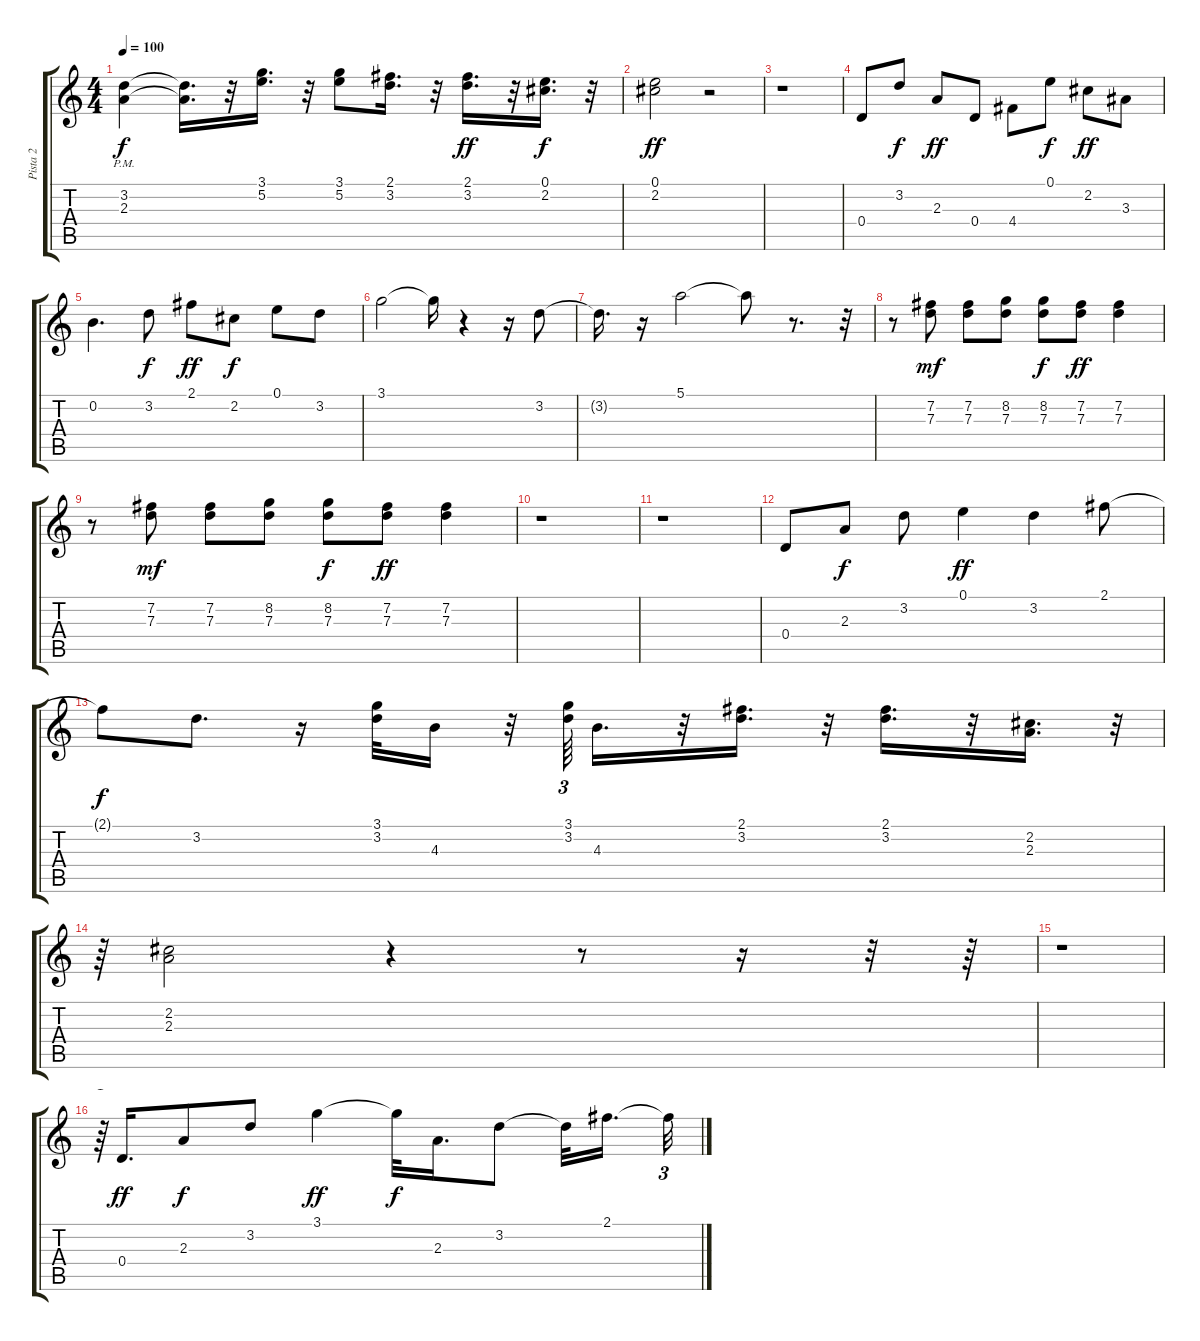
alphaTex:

\track ("Pista 2" "Pista 2") {instrument acousticguitarsteel}
\staff {score tabs}
\tuning (E4 B3 G3 D3 A2 E2) {hide}
\ts (4 4)
\tempo 100
\clef g2
\ks c
(3.2{pm} 2.3{pm}).4{dy f} (3.2{t} 2.3{t}).16{d} r.32 (3.1 5.2).16{d} r.32 (3.1 5.2).8 (2.1 3.2).16{d} r.32 (2.1 3.2).16{d dy ff} r.32 (0.1 2.2).16{d dy f} r.32 |
(0.1 2.2).2{dy ff} r.2 |
r.1 |
0.4.8 3.2.8{dy f} 2.3.8{dy ff} 0.4.8 4.4.8 0.1.8{dy f} 2.2.8{dy ff} 3.3.8 |
0.2.4{d} 3.2.8{dy f} 2.1.8{dy ff} 2.2.8{dy f} 0.1.8 3.2.8 |
3.1.2 3.1{t}.16 r.4 r.16 3.2.8 |
3.2{t}.16{d} r.16 5.1.2 5.1{t}.8 r.8{d} r.32 |
r.8 (7.2 7.3).8{dy mf} (7.2 7.3).8 (8.2 7.3).8 (8.2 7.3).8{dy f} (7.2 7.3).8{dy ff} (7.2 7.3).4 |
r.8 (7.2 7.3).8{dy mf} (7.2 7.3).8 (8.2 7.3).8 (8.2 7.3).8{dy f} (7.2 7.3).8{dy ff} (7.2 7.3).4 |
r.1 |
r.1 |
0.4.8 2.3.8{dy f} 3.2.8 0.1.4{dy ff} 3.2.4 2.1.8 |
2.1{t}.8{dy f} 3.2.8{d} r.16 (3.1 3.2).32 4.3.16 r.32 (3.1 3.2).64{tu (3 2)} 4.3.16{d} r.32 (2.1 3.2).16{d} r.32 (2.1 3.2).16{d} r.32 (2.2 2.3).16{d} r.32{tu (3 2)} |
r.64 (2.2 2.3).2 r.4 r.8 r.16 r.32 r.64 |
r.1 |
r.64{tu (3 2)} 0.4.16{d dy ff} 2.3.8{dy f} 3.2.8 3.1.4{dy ff} 3.1{t}.32{dy f} 2.3.16{d} 3.2.8 3.2{t}.32 2.1.16{d beam splitsecondary} 2.1{t}.32{tu (3 2)}
